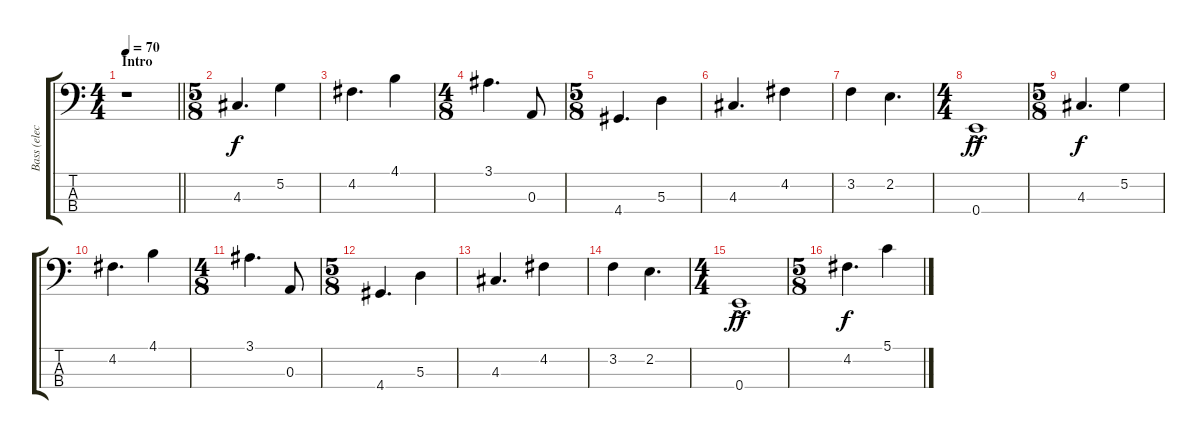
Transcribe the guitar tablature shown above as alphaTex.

\track ("Bass (elec.)" "Bass (elec") {instrument electricbassfinger}
\staff {score tabs}
\tuning (G2 D2 A1 E1) {hide}
\ts (4 4)
\section ("" "Intro")
\tempo 70
\clef f4
\barLineRight lightlight
\ks c
r.1{dy f instrument electricbassfinger} |
\ts (5 8)
\section ("" "")
4.3.4{d} 5.2.4 |
4.2.4{d} 4.1.4 |
\ts (4 8)
3.1.4{d} 0.3.8 |
\ts (5 8)
4.4.4{d} 5.3.4 |
4.3.4{d} 4.2.4 |
3.2.4 2.2.4{d} |
\ts (4 4)
0.4{ac}.1{dy ff} |
\ts (5 8)
4.3.4{d dy f} 5.2.4 |
4.2.4{d} 4.1.4 |
\ts (4 8)
3.1.4{d} 0.3.8 |
\ts (5 8)
4.4.4{d} 5.3.4 |
4.3.4{d} 4.2.4 |
3.2.4 2.2.4{d} |
\ts (4 4)
0.4{ac}.1{dy ff} |
\ts (5 8)
4.2.4{d dy f} 5.1.4
